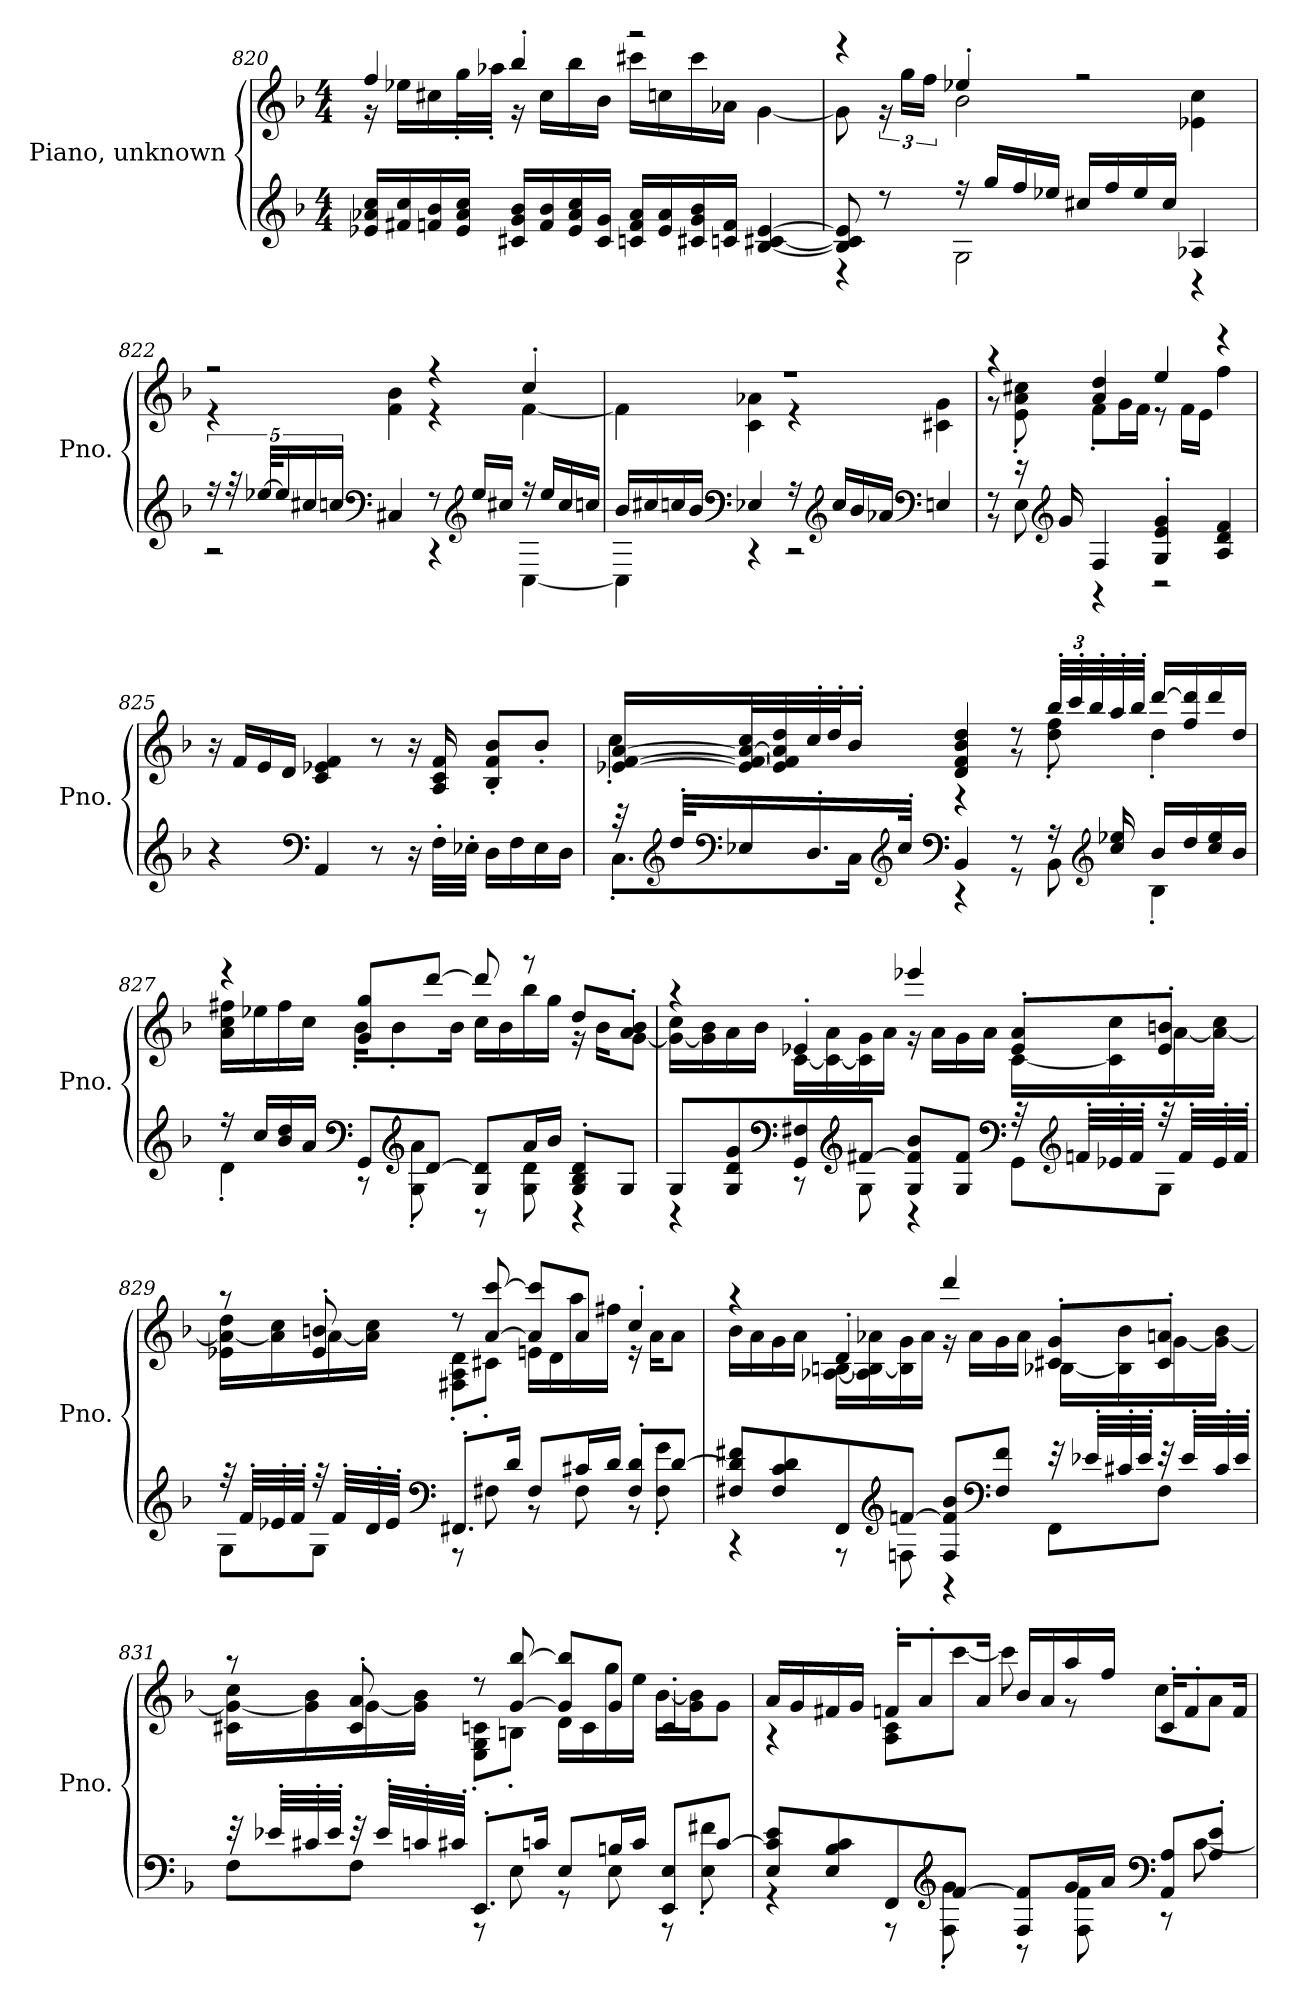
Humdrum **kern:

**kern	**kern
*part1	*part1
*staff2	*staff1
*I"Piano, unknown	*
*I'Pno.	*
!!LO:LB:g=z
*clefG2	*clefG2
*k[b-]	*k[b-]
*M4/4	*M4/4
=820	=820
*	*^
16e-X/ 16a-X/ 16cc/LL	4ff/	16r
16f#X/ 16cc/	.	16ee-X\LL
16fn/ 16b-/	.	16cc#X\
16e-/ 16a-/ 16cc/JJ	.	32gg'\L
.	.	32aa-X'\JJJ
16c#X/ 16g/ 16b-/LL	4bb-'/	16r
16f/ 16b-/	.	16cc#\LL
16e-/ 16a-/ 16cc/	.	16bb-\
16c#/ 16g/JJ	.	16b-\JJ
16cn/ 16f/ 16a-/LL	2r	16ccc#X\LL
16e-/ 16a-/	.	16ccn\
16c#X/ 16g/ 16b-/	.	16ccc#\
16cn/ 16f/JJ	.	16a-X\JJ
[4B-/ [4c#X/ [4e-/	.	[4g\
=821	=821	=821
*^	*	*
8B-/] 8c#/] 8e-/]	4r	4r	8g\]
8r	.	.	24r
.	.	.	24gg\LL
.	.	.	24ff\JJ
16r	2G\	4ee-X'/	2b-\
16gg/LL	.	.	.
16ff/	.	.	.
16ee-X/JJ	.	.	.
16cc#X/LL	.	2r	.
16ff/	.	.	.
16ee-/	.	.	.
16cc#/JJ	.	.	.
4A-X/	4r	.	4e-X\ 4cc\
!!LO:LB:g=z	!!
=822	=822	=822	=822
20r	2r	2r	4r
40r	.	.	.
[40ee-X/KLL	.	.	.
20ee-/]	.	.	.
20cc#X/	.	.	.
20ccn/JJ	.	.	.
*clefF4	*	*	*
4C#X/	.	.	4f\ 4b-\
8r	4r	4r	4r
*clefG2	*	*	*
16ee-/LL	.	.	.
16cc#X/JJ	.	.	.
16r	[4C#\	4cc'/	[4f\
16ee-/LL	.	.	.
16cc#/	.	.	.
16ccn/JJ	.	.	.
=823	=823	=823	=823
16b-/LL	4C#\]	1r	4f\]
16cc#X/	.	.	.
16ccn/	.	.	.
16b-/JJ	.	.	.
*clefF4	*	*	*
4E-X/	4r	.	4c\ 4a-X\
16r	2r	.	4r
*clefG2	*	*	*
16cc/LL	.	.	.
16b-/	.	.	.
16a-X/JJ	.	.	.
*clefF4	*	*	*
4En/	.	.	4c#X\ 4g\
!!LO:LB:g=z	!!
=824	=824	=824	=824
8r	8r	4r	8r
16r	8E\	.	8e\' 8a\' 8cc#X\'
*clefG2	*	*	*
16g/	.	.	.
4F/	4r	4a/ 4dd/	8f'\L
.	.	.	16g\L
.	.	.	16f\JJ
4G/' 4e/' 4g/'	2r	4ee/	8r
.	.	.	16f\LL
.	.	.	16e\JJ
4A/ 4d/ 4f/	.	4r	4ff\
*v	*v	*	*
*	*v	*v
=825	=825
4r	16r
.	16f/LL
.	16e/
.	16d/JJ
*clefF4	*
4AA/	4c/ 4e-X/ 4f/
8r	8r
16r	16r
32F'\LLL	16A/ 16c/ 16f/
32E-X'\JJJ	.
16D\LL	8B-/' 8f/' 8b-/'L
16F\	.
16E-\	8b-'/J
16D\JJ	.
!!LO:LB:g=z
=826	=826
*^	*^
32r	8.C'\L	[16e-X/ [16f/ [16a/LL	4cc'\
*clefG2	*	*	*
32dd'/KLL	.	.	.
*clefF4	*	*	*
16E-X/	.	32e-/_ 32f/_ 32a/_ 32cc/L	.
.	.	32e-/] 32f/] 32a/] 32dd/	.
16.D'/	.	32cc'/	.
.	.	32dd'/J	.
.	16C\Jk	16b-'/JJ	.
*clefG2	*	*	*
32cc'/JJk	.	.	.
*clefF4	*	*	*
4BB-/	4r	4d/ 4f/ 4b-/ 4dd/	4r
8r	8r	8r	8r
*	*	*Xbrackettup	*
16r	8BB-\	48bb-'/LLL	8dd\' 8ff\'
.	.	48ccc'/	.
.	.	48bb-'/	.
*clefG2	*	*	*
16cc/ 16ee-X/	.	32aa'/	.
.	.	32bb-'/JJJ	.
16b-/LL	4B-'\	[16ddd/LL	4dd'\
16dd/	.	16ff/ 16ddd/]	.
16cc/ 16ee-/	.	16ddd/	.
16b-/JJ	.	16dd/JJ	.
!!LO:PB:g=z	!!
=827	=827	=827	=827
16r	4d'\	4r	16a\ 16cc\ 16ff#X\LL
16cc/LL	.	.	16ee-X\
16b-/ 16dd/	.	.	16ff#\
16a/JJ	.	.	16cc\JJ
*clefF4	*	*	*
8GG/L	8r	8g/ 8gg/L	16b-'\KL
.	.	.	8b-'\
*clefG2	*	*	*
[8d/J	8G\' 8a\'	[8ddd/J	.
.	.	.	16b-\Jk
8G/ 8d/]L	8r	8ddd/]	16cc\LL
.	.	.	16b-\
16a/L	8G\ 8d\	8r	16bb-\
16b-/JJ	.	.	16gg\JJ
8G/' 8B-/' 8d/'L	4r	8dd/L	16r
.	.	.	16b-\KL
8G/J	.	8a/' 8b-/'J	[8g\J
!!LO:LB:g=z	!!
=828	=828	=828	=828
8G/L	4r	4r	16g\_ 16cc\LL
.	.	.	16g\] 16b-\
8G/ 8d/ 8g/	.	.	16a\
.	.	.	16b-\JJ
*clefF4	*	*	*
8GG/ 8F#X/	8r	4e-X'/	[16c\LL
.	.	.	16c\_ 16a\
*clefG2	*	*	*
[8f#X/J	8G\	.	16c\] 16g\
.	.	.	16a\JJ
8G/ 8f#/] 8b-/L	4r	4eee-X/	16r
.	.	.	16a\LL
8G/ 8f#/J	.	.	16g\
.	.	.	16a\JJ
*clefF4	*	*	*
32r	8GG\L	8e-/' 8a/'L	[16c\LL
*clefG2	*	*	*
32fn'/LLL	.	.	.
32e-X'/	.	.	16c\] 16cc\
32f'/JJJ	.	.	.
32r	8G\J	8e-/' 8bn/'J	[16a\
32f'/LLL	.	.	.
32e-'/	.	.	16a\_ 16cc\JJ
32f'/JJJ	.	.	.
!!LO:LB:g=z	!!
=829	=829	=829	=829
32r	8G\L	8r	16e-X\ 16a\_ 16dd\LL
32f'/LLL	.	.	.
32e-X'/	.	.	16a\] 16cc\
32f'/JJJ	.	.	.
32r	8G\J	8e-/' 8bn/'	[16a\
32f'/LLL	.	.	.
32d'/	.	.	16a\] 16cc\JJ
32e-'/JJJ	.	.	.
*clefF4	*	*	*
8.FF#X'/L	8r	8r	8F#X\' 8A\' 8d\'L
.	8F#X\	[8a/ [8ccc/	8c#X'\J
16d/Jk	.	.	.
8F#/L	8r	8a/] 8ccc/]L	16en\LL
.	.	.	16d\
16c#X/L	8F#\	8a/J	16aa\
16d/JJ	.	.	16ff#X\JJ
8F#/' 8d/'L	8r	4cc'/	16r
.	.	.	16a\KL
[8d/J	8F#\' 8g\'	.	8a\J
!!LO:LB:g=z	!!
=830	=830	=830	=830
8F#X/ 8d/] 8f#X/L	4r	4r	16b-\LL
.	.	.	16a\
8F#/ 8c/ 8d/	.	.	16g\
.	.	.	16a\JJ
8FF/	8r	4d'/	[16A-X\ [16Bn\LL
.	.	.	16A-\] 16B\_ 16a-X\
*clefG2	*	*	*
[8fn/J	8Fn\	.	16B\] 16g\
.	.	.	16a-\JJ
8F/ 8f/] 8b-/L	4r	4ddd/	16r
.	.	.	16a-\LL
*clefF4	*	*	*
8F/ 8f/J	.	.	16g\
.	.	.	16a-\JJ
32r	8FF\L	8c#X/' 8g/'L	[16B-X\LL
32e-X'/LLL	.	.	.
32c#X'/	.	.	16B-\] 16b-\
32e-'/JJJ	.	.	.
32r	8F\J	8c#/' 8an/'J	[16g\
32e-'/LLL	.	.	.
32c#'/	.	.	16g\_ 16b-\JJ
32e-'/JJJ	.	.	.
!!LO:LB:g=z	!!
=831	=831	=831	=831
32r	8F\L	8r	16c#X\ 16g\_ 16cc\LL
32e-X'/LLL	.	.	.
32c#X'/	.	.	16g\] 16b-\
32e-'/JJJ	.	.	.
32r	8F\J	8c#/' 8a/'	[16g\
32e-'/LLL	.	.	.
32cn'/	.	.	16g\] 16b-\JJ
32c#X'/JJJ	.	.	.
8.EE'/L	8r	8r	8E\' 8G\' 8cn\'L
.	8E\	[8g/ [8bb-/	8Bn'\J
16cn/Jk	.	.	.
8E/L	8r	8g/] 8bb-/]L	16d\LL
.	.	.	16c\
16Bn/L	8E\	8g/J	16gg\
16c/JJ	.	.	16ee\JJ
8EE/ 8E/L	8r	4c'/	[16b-\LL
.	.	.	16g\ 16b-\]J
[8c/J	8E\' 8f#X\'	.	8g\J
!!LO:LB:g=z	!!
=832	=832	=832	=832
8E/ 8c/] 8e/L	4r	16a/LL	4r
.	.	16g/	.
8E/ 8B-/ 8c/	.	16f#X/	.
.	.	16g/JJ	.
8FF/	8r	16fn'/KL	8A\ 8c\L
.	.	8a'/	.
*clefG2	*	*	*
[8f/J	8F\' 8g\'	.	[8ccc\J
.	.	16a/Jk	.
8F/ 8f/]L	8r	16b-/LL	8ccc\]
.	.	16a/	.
16g/L	8F\ 8f\	16aa/	8r
16a/JJ	.	16ff/JJ	.
*clefF4	*	*	*
8AA/ 8A/L	8r	16c'/KL	8cc\L
.	.	8f'/	.
8A/' 8e/'J	[8c\	.	8a\J
.	.	16f/Jk	.
*v	*v	*	*
*	*v	*v
=	=
*-	*-
